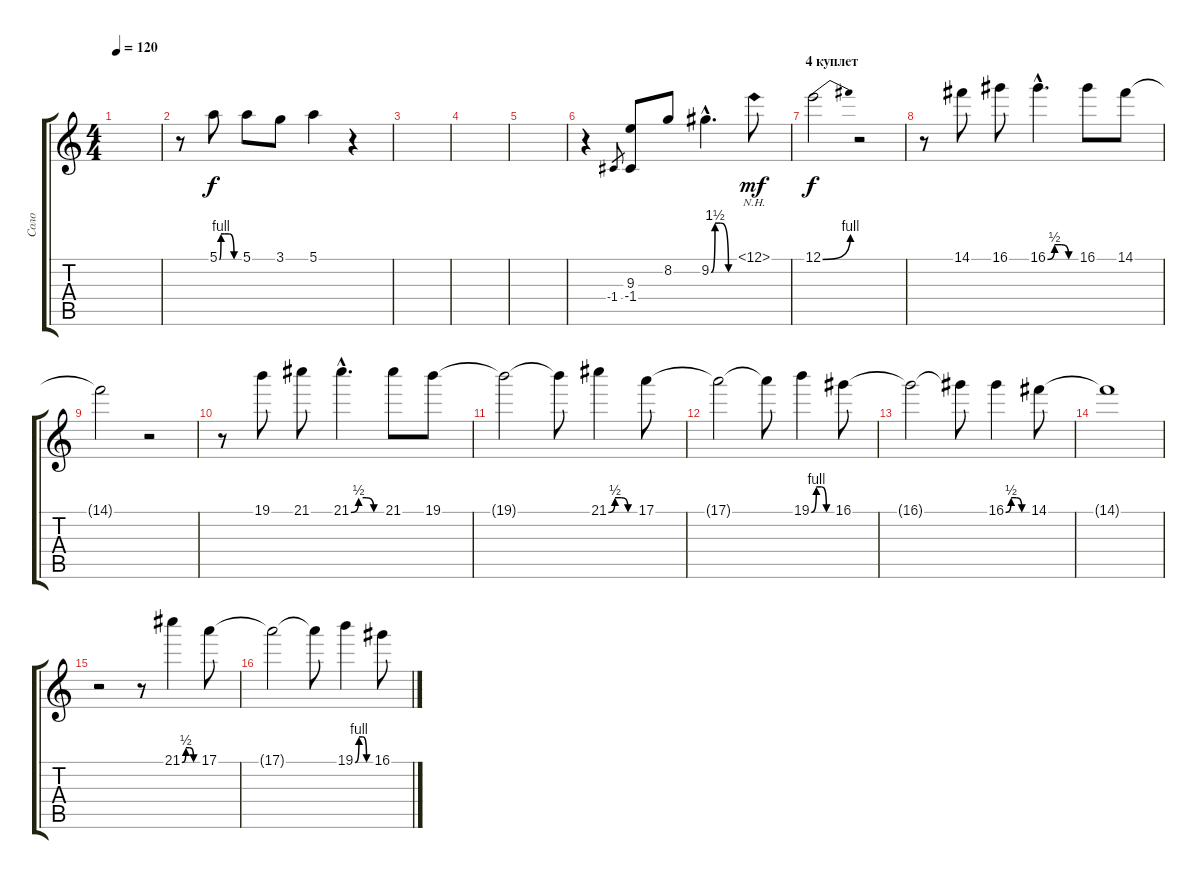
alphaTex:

\track ("Соло" "Соло") {instrument electricguitarjazz}
\staff {score tabs}
\tuning (E4 B3 G3 D3 A2 E2) {hide}
\ts (4 4)
\tempo 120
\clef g2
\ks c
|
r.8 5.1{be (custom 0 0 5 4 15 4 30 4 45 0 60 0)}.8 5.1.8 3.1.8 5.1.4 r.4 |
|
|
|
r.4 -1.4.8{gr} (9.3 -1.4).8 8.2.8 9.2{be (custom 0 0 10 6 25 6 45 0 60 0) hac}.4{d} 12.1{nh}.8{dy mf} |
\section ("" "4 куплет")
12.1{be (bend 0 0 60 4)}.2{dy f} r.2 |
r.8 14.1.8 16.1.8 16.1{be (custom 0 0 15 2 30 2 45 0 60 0) hac}.4{d} 16.1.8 14.1.8 |
14.1{t}.2 r.2 |
r.8 19.1.8 21.1.8 21.1{be (custom 0 0 15 2 30 2 45 0 60 0) hac}.4{d} 21.1.8 19.1.8 |
19.1{t}.2 19.1{t}.8 21.1{be (custom 0 0 15 2 30 2 45 0 60 0)}.4 17.1.8 |
17.1{t}.2 17.1{t}.8 19.1{be (custom 0 0 15 4 30 4 45 0 60 0)}.4 16.1.8 |
16.1{t}.2 16.1{t}.8 16.1{be (custom 0 0 15 2 30 2 45 0 60 0)}.4 14.1.8 |
14.1{t}.1 |
r.2 r.8 21.1{be (custom 0 0 15 2 30 2 45 0 60 0)}.4 17.1.8 |
17.1{t}.2 17.1{t}.8 19.1{be (custom 0 0 15 4 30 4 45 0 60 0)}.4 16.1.8
